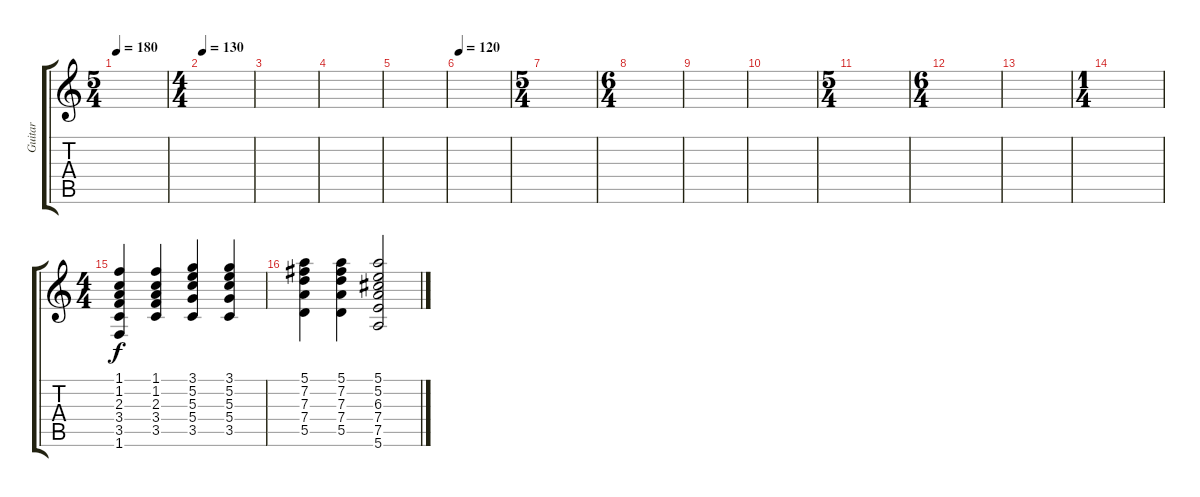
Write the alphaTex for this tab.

\track ("Guitar" "Guitar") {instrument electricguitarclean}
\staff {score tabs}
\tuning (E4 B3 G3 D3 A2 E2) {hide}
\ts (5 4)
\tempo 180
\clef g2
\ks c
|
\ts (4 4)
\tempo 130
|
|
|
|
\tempo 120
|
\ts (5 4)
|
\ts (6 4)
|
|
|
\ts (5 4)
|
\ts (6 4)
|
|
\ts (1 4)
|
\ts (4 4)
(1.1 1.2 2.3 3.4 3.5 1.6).4 (1.1 1.2 2.3 3.4 3.5).4 (3.1 5.2 5.3 5.4 3.5).4 (3.1 5.2 5.3 5.4 3.5).4 |
(5.1 7.2 7.3 7.4 5.5).4 (5.1 7.2 7.3 7.4 5.5).4 (5.1 5.2 6.3 7.4 7.5 5.6).2
